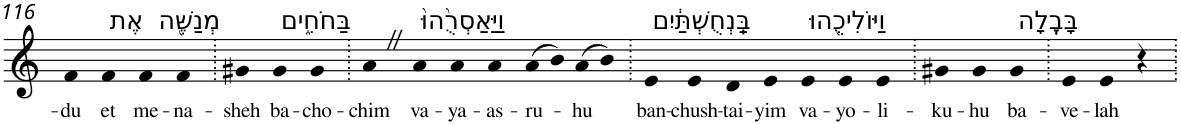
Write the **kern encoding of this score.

**kern	**text
*part1	*part1
*staff1	*staff1
*I"Piano	*
*I'Pno	*
!!LO:PB:g=z
*clefG2	*
*k[]	*
=116	=116
!	!LO:LY:b
4f	-du
!LO:TX:a:t=אֶת	!
!	!LO:LY:b
4f	et
!LO:TX:a:t=מְנַשֶּׁ֖ה	!
!	!LO:LY:b
4f	me-
!	!LO:LY:b
4f	-na-
=117.	=117.
!	!LO:LY:b
4g#X	-sheh
!LO:TX:a:t=בַּחֹחִ֑ים	!
!	!LO:LY:b
4g#	ba-
!	!LO:LY:b
4g#	-cho-
=118.	=118.
!	!LO:LY:b
4aZ	-chim
!LO:TX:a:t=וַיַּאַסְרֻ֙הוּ֙	!
!	!LO:LY:b
4a	va-
!	!LO:LY:b
4a	-ya-
!	!LO:LY:b
4a	-as-
!	!LO:LY:b
(>8a	-ru-
8b)	.
!	!LO:LY:b
(>8a	-hu
8b)	.
=119.	=119.
!LO:TX:a:t=בַּֽנְחֻשְׁתַּ֔יִם	!
!	!LO:LY:b
4e	ban-
!	!LO:LY:b
4e	-chush-
!	!LO:LY:b
4d	-tai-
!	!LO:LY:b
4e	-yim
!LO:TX:a:t=וַיּוֹלִיכֻ֖הוּ	!
!	!LO:LY:b
4e	va-
!	!LO:LY:b
4e	-yo-
!	!LO:LY:b
4e	-li-
=120.	=120.
!	!LO:LY:b
4g#X	-ku-
!	!LO:LY:b
4g#	-hu
!LO:TX:a:t=בָּבֶֽלָה	!
!	!LO:LY:b
4g#	ba-
=121.	=121.
!	!LO:LY:b
4e	-ve-
!	!LO:LY:b
4e	-lah
4r	.
=.	=.
*-	*-
